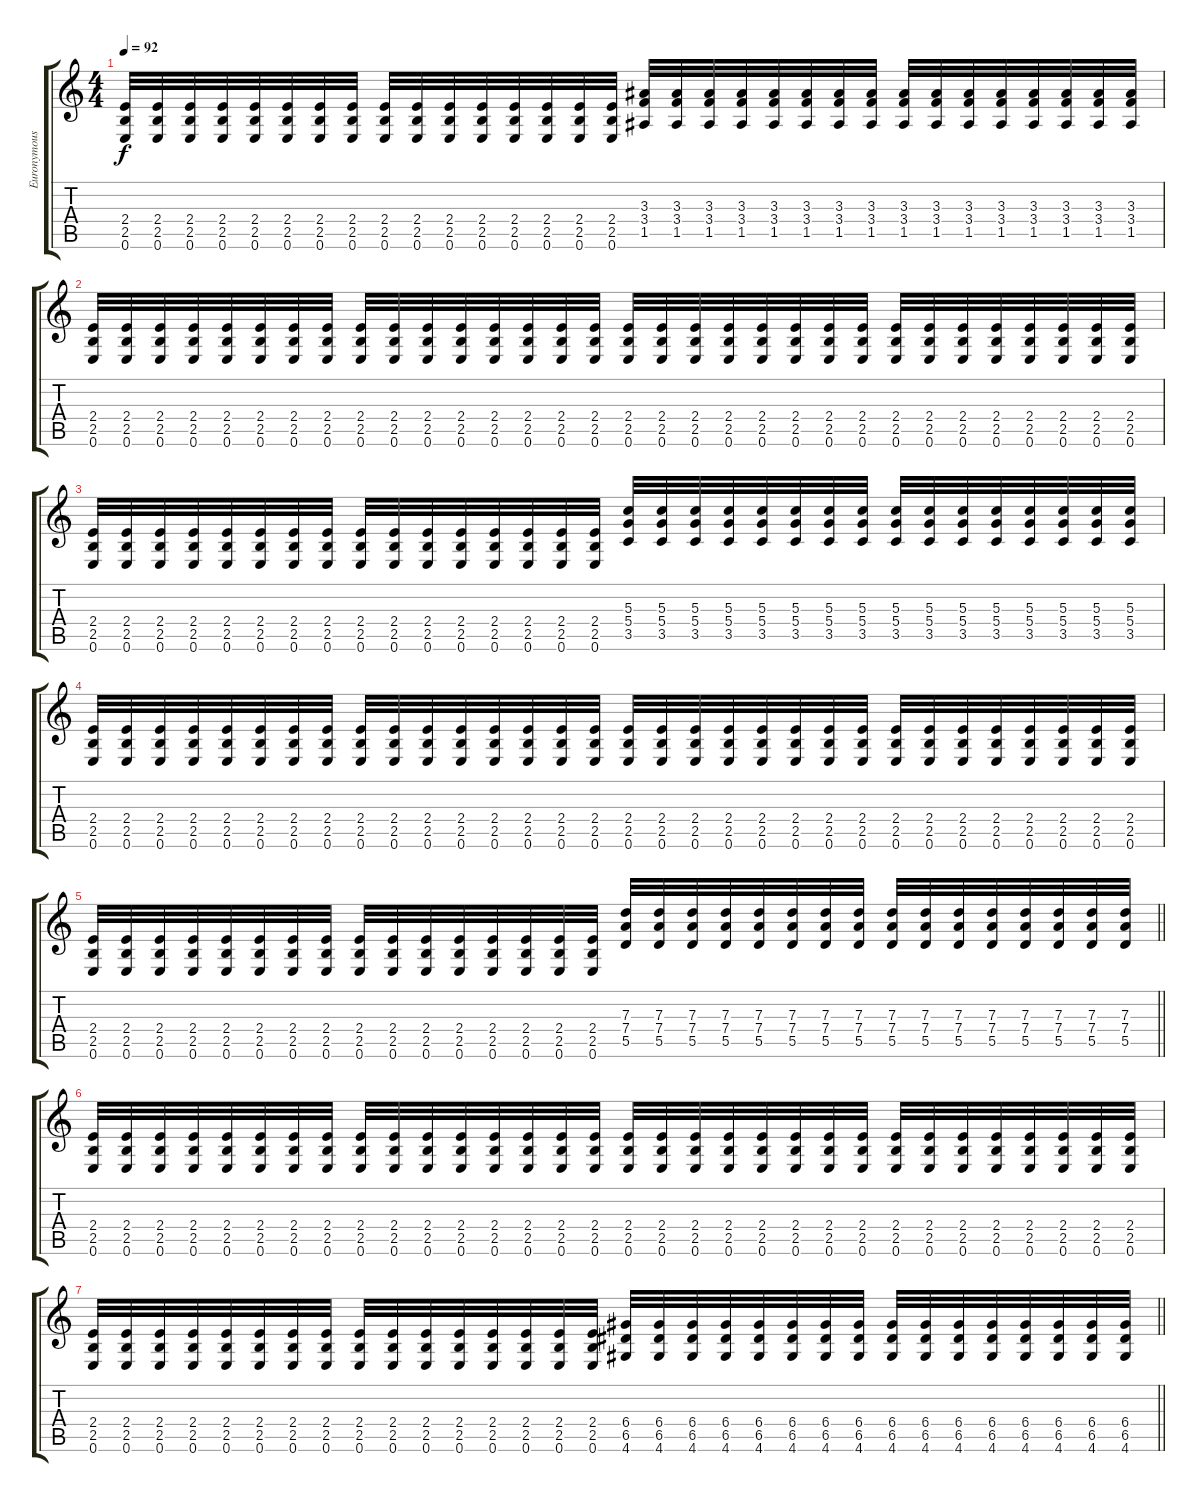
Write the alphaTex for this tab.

\track ("Euronymous Rhythm" "Euronymous") {instrument distortionguitar}
\staff {score tabs}
\tuning (E4 B3 G3 D3 A2 E2) {hide}
\ts (4 4)
\tempo 92
\clef g2
\ks c
(2.4 2.5 0.6).32{dy f} (2.4 2.5 0.6).32 (2.4 2.5 0.6).32 (2.4 2.5 0.6).32 (2.4 2.5 0.6).32 (2.4 2.5 0.6).32 (2.4 2.5 0.6).32 (2.4 2.5 0.6).32 (2.4 2.5 0.6).32 (2.4 2.5 0.6).32 (2.4 2.5 0.6).32 (2.4 2.5 0.6).32 (2.4 2.5 0.6).32 (2.4 2.5 0.6).32 (2.4 2.5 0.6).32 (2.4 2.5 0.6).32 (3.3 3.4 1.5).32 (3.3 3.4 1.5).32 (3.3 3.4 1.5).32 (3.3 3.4 1.5).32 (3.3 3.4 1.5).32 (3.3 3.4 1.5).32 (3.3 3.4 1.5).32 (3.3 3.4 1.5).32 (3.3 3.4 1.5).32 (3.3 3.4 1.5).32 (3.3 3.4 1.5).32 (3.3 3.4 1.5).32 (3.3 3.4 1.5).32 (3.3 3.4 1.5).32 (3.3 3.4 1.5).32 (3.3 3.4 1.5).32 |
(2.4 2.5 0.6).32 (2.4 2.5 0.6).32 (2.4 2.5 0.6).32 (2.4 2.5 0.6).32 (2.4 2.5 0.6).32 (2.4 2.5 0.6).32 (2.4 2.5 0.6).32 (2.4 2.5 0.6).32 (2.4 2.5 0.6).32 (2.4 2.5 0.6).32 (2.4 2.5 0.6).32 (2.4 2.5 0.6).32 (2.4 2.5 0.6).32 (2.4 2.5 0.6).32 (2.4 2.5 0.6).32 (2.4 2.5 0.6).32 (2.4 2.5 0.6).32 (2.4 2.5 0.6).32 (2.4 2.5 0.6).32 (2.4 2.5 0.6).32 (2.4 2.5 0.6).32 (2.4 2.5 0.6).32 (2.4 2.5 0.6).32 (2.4 2.5 0.6).32 (2.4 2.5 0.6).32 (2.4 2.5 0.6).32 (2.4 2.5 0.6).32 (2.4 2.5 0.6).32 (2.4 2.5 0.6).32 (2.4 2.5 0.6).32 (2.4 2.5 0.6).32 (2.4 2.5 0.6).32 |
(2.4 2.5 0.6).32 (2.4 2.5 0.6).32 (2.4 2.5 0.6).32 (2.4 2.5 0.6).32 (2.4 2.5 0.6).32 (2.4 2.5 0.6).32 (2.4 2.5 0.6).32 (2.4 2.5 0.6).32 (2.4 2.5 0.6).32 (2.4 2.5 0.6).32 (2.4 2.5 0.6).32 (2.4 2.5 0.6).32 (2.4 2.5 0.6).32 (2.4 2.5 0.6).32 (2.4 2.5 0.6).32 (2.4 2.5 0.6).32 (5.3 5.4 3.5).32 (5.3 5.4 3.5).32 (5.3 5.4 3.5).32 (5.3 5.4 3.5).32 (5.3 5.4 3.5).32 (5.3 5.4 3.5).32 (5.3 5.4 3.5).32 (5.3 5.4 3.5).32 (5.3 5.4 3.5).32 (5.3 5.4 3.5).32 (5.3 5.4 3.5).32 (5.3 5.4 3.5).32 (5.3 5.4 3.5).32 (5.3 5.4 3.5).32 (5.3 5.4 3.5).32 (5.3 5.4 3.5).32 |
(2.4 2.5 0.6).32 (2.4 2.5 0.6).32 (2.4 2.5 0.6).32 (2.4 2.5 0.6).32 (2.4 2.5 0.6).32 (2.4 2.5 0.6).32 (2.4 2.5 0.6).32 (2.4 2.5 0.6).32 (2.4 2.5 0.6).32 (2.4 2.5 0.6).32 (2.4 2.5 0.6).32 (2.4 2.5 0.6).32 (2.4 2.5 0.6).32 (2.4 2.5 0.6).32 (2.4 2.5 0.6).32 (2.4 2.5 0.6).32 (2.4 2.5 0.6).32 (2.4 2.5 0.6).32 (2.4 2.5 0.6).32 (2.4 2.5 0.6).32 (2.4 2.5 0.6).32 (2.4 2.5 0.6).32 (2.4 2.5 0.6).32 (2.4 2.5 0.6).32 (2.4 2.5 0.6).32 (2.4 2.5 0.6).32 (2.4 2.5 0.6).32 (2.4 2.5 0.6).32 (2.4 2.5 0.6).32 (2.4 2.5 0.6).32 (2.4 2.5 0.6).32 (2.4 2.5 0.6).32 |
\barLineRight lightlight
(2.4 2.5 0.6).32 (2.4 2.5 0.6).32 (2.4 2.5 0.6).32 (2.4 2.5 0.6).32 (2.4 2.5 0.6).32 (2.4 2.5 0.6).32 (2.4 2.5 0.6).32 (2.4 2.5 0.6).32 (2.4 2.5 0.6).32 (2.4 2.5 0.6).32 (2.4 2.5 0.6).32 (2.4 2.5 0.6).32 (2.4 2.5 0.6).32 (2.4 2.5 0.6).32 (2.4 2.5 0.6).32 (2.4 2.5 0.6).32 (7.3 7.4 5.5).32 (7.3 7.4 5.5).32 (7.3 7.4 5.5).32 (7.3 7.4 5.5).32 (7.3 7.4 5.5).32 (7.3 7.4 5.5).32 (7.3 7.4 5.5).32 (7.3 7.4 5.5).32 (7.3 7.4 5.5).32 (7.3 7.4 5.5).32 (7.3 7.4 5.5).32 (7.3 7.4 5.5).32 (7.3 7.4 5.5).32 (7.3 7.4 5.5).32 (7.3 7.4 5.5).32 (7.3 7.4 5.5).32 |
(2.4 2.5 0.6).32 (2.4 2.5 0.6).32 (2.4 2.5 0.6).32 (2.4 2.5 0.6).32 (2.4 2.5 0.6).32 (2.4 2.5 0.6).32 (2.4 2.5 0.6).32 (2.4 2.5 0.6).32 (2.4 2.5 0.6).32 (2.4 2.5 0.6).32 (2.4 2.5 0.6).32 (2.4 2.5 0.6).32 (2.4 2.5 0.6).32 (2.4 2.5 0.6).32 (2.4 2.5 0.6).32 (2.4 2.5 0.6).32 (2.4 2.5 0.6).32 (2.4 2.5 0.6).32 (2.4 2.5 0.6).32 (2.4 2.5 0.6).32 (2.4 2.5 0.6).32 (2.4 2.5 0.6).32 (2.4 2.5 0.6).32 (2.4 2.5 0.6).32 (2.4 2.5 0.6).32 (2.4 2.5 0.6).32 (2.4 2.5 0.6).32 (2.4 2.5 0.6).32 (2.4 2.5 0.6).32 (2.4 2.5 0.6).32 (2.4 2.5 0.6).32 (2.4 2.5 0.6).32 |
\barLineRight lightlight
(2.4 2.5 0.6).32 (2.4 2.5 0.6).32 (2.4 2.5 0.6).32 (2.4 2.5 0.6).32 (2.4 2.5 0.6).32 (2.4 2.5 0.6).32 (2.4 2.5 0.6).32 (2.4 2.5 0.6).32 (2.4 2.5 0.6).32 (2.4 2.5 0.6).32 (2.4 2.5 0.6).32 (2.4 2.5 0.6).32 (2.4 2.5 0.6).32 (2.4 2.5 0.6).32 (2.4 2.5 0.6).32 (2.4 2.5 0.6).32 (6.4 6.5 4.6).32 (6.4 6.5 4.6).32 (6.4 6.5 4.6).32 (6.4 6.5 4.6).32 (6.4 6.5 4.6).32 (6.4 6.5 4.6).32 (6.4 6.5 4.6).32 (6.4 6.5 4.6).32 (6.4 6.5 4.6).32 (6.4 6.5 4.6).32 (6.4 6.5 4.6).32 (6.4 6.5 4.6).32 (6.4 6.5 4.6).32 (6.4 6.5 4.6).32 (6.4 6.5 4.6).32 (6.4 6.5 4.6).32
